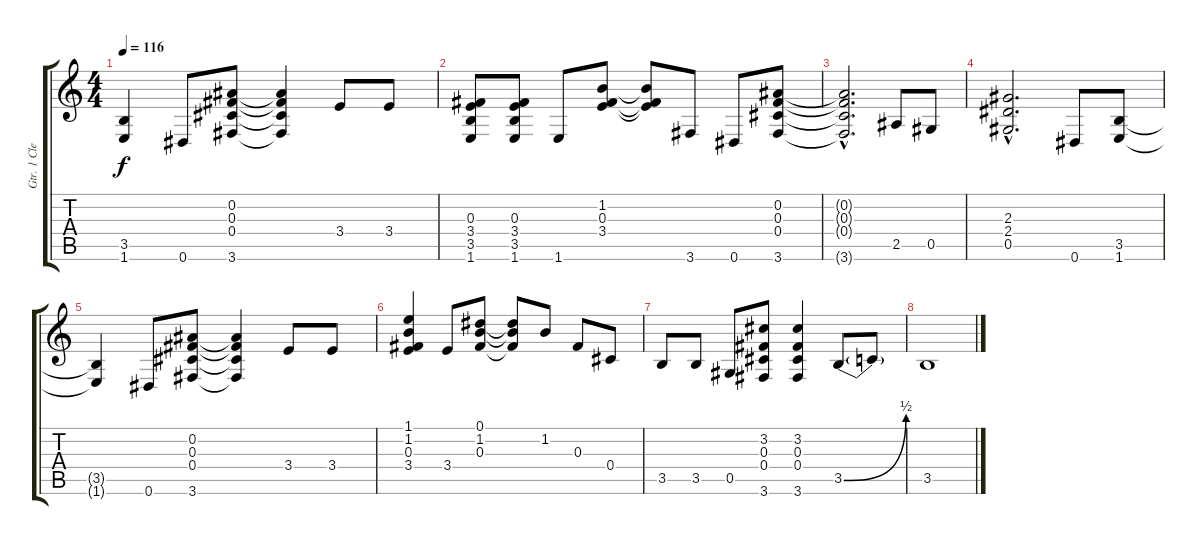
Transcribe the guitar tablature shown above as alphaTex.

\track ("Gtr. 1 Clean" "Gtr. 1 Cle") {instrument acousticguitarsteel}
\staff {score tabs}
\tuning (Eb4 Bb3 Gb3 Db3 Ab2 Eb2) {hide}
\ts (4 4)
\tempo 116
\clef g2
\ks c
(3.5{t} 1.6{t}).4{dy f} 0.6.8 (0.2 0.3 0.4 3.6).8 (0.2{t} 0.3{t} 0.4{t} 3.6{t}).4 3.4.8 3.4.8 |
(0.3 3.4 3.5 1.6).8 (0.3 3.4 3.5 1.6).8 1.6.8 (1.2 0.3 3.4).8 (1.2{t} 0.3{t} 3.4{t}).8 3.6.8 0.6.8 (0.2 0.3 0.4 3.6).8 |
(0.2{hac t} 0.3{hac t} 0.4{hac t} 3.6{hac t}).2{d} 2.5.8 0.5.8 |
(2.3{hac} 2.4{hac} 0.5{hac}).2{d} 0.6.8 (3.5 1.6).8 |
(3.5{t} 1.6{t}).4 0.6.8 (0.2 0.3 0.4 3.6).8 (0.2{t} 0.3{t} 0.4{t} 3.6{t}).4 3.4.8 3.4.8 |
(1.1 1.2 0.3 3.4).4 3.4.8 (0.1 1.2 0.3).8 (0.1{t} 1.2{t} 0.3{t}).8 1.2.8 0.3.8 0.4.8 |
3.5.8 3.5.8 0.5.8 (3.2 0.3 0.4 3.6).8 (3.2 0.3 0.4 3.6).4 3.5{be (bend 0 0 60 2)}.8 3.5{t}.8 |
3.5.1
